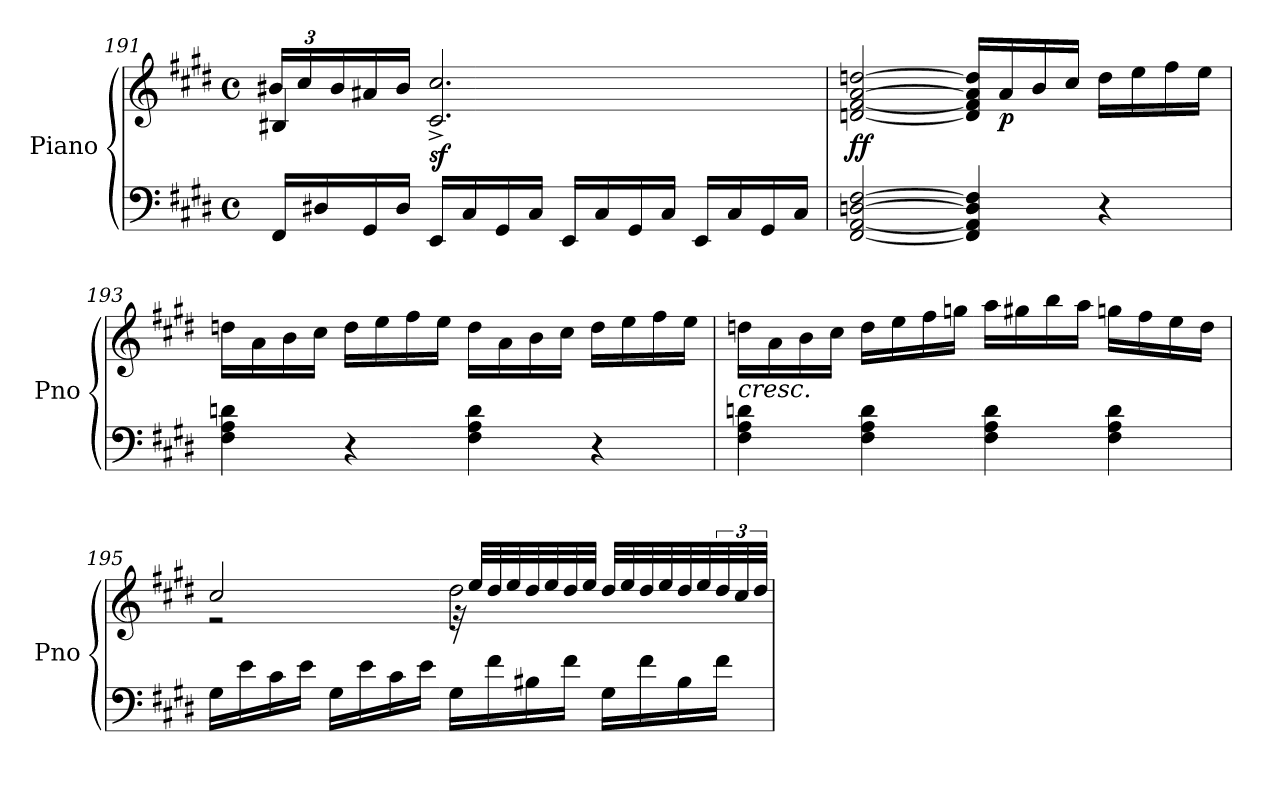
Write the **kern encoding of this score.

**kern	**kern	**dynam
*part1	*part1	*part1
*staff2	*staff1	*staff1/2
*I"Piano	*	*
*I'Pno	*	*
*clefF4	*clefG2	*
*k[f#c#g#d#]	*k[f#c#g#d#]	*
*M4/4	*M4/4	*
*met(c)	*met(c)	*
=191	=191	=191
*	*^	*
*	*	*Xbrackettup	*
16FF#/LL	4B#X/	24b#X/LL	.
.	.	24cc#/	.
16D#X/	.	.	.
.	.	24b#/	.
16GG#/	.	16a#X/	.
16D#/JJ	.	16b#/JJ	.
!	!	!	!LO:DY:b
16EE/LL	2.c#/^ 2.cc#/^	2.ryy	sf
16C#/	.	.	.
16GG#/	.	.	.
16C#/JJ	.	.	.
16EE/LL	.	.	.
16C#/	.	.	.
16GG#/	.	.	.
16C#/JJ	.	.	.
16EE/LL	.	.	.
16C#/	.	.	.
16GG#/	.	.	.
16C#/JJ	.	.	.
*	*v	*v	*
=192	=192	=192
!	!	!LO:DY:b
[2FF#/ [2AA/ [2Dn/ [2F#/	[2dn/ [2f#/ [2a/ [2ddn/	ff
4FF#/] 4AA/] 4D/] 4F#/]	16d/] 16f#/] 16a/] 16dd/]LL	.
!	!	!LO:DY:b
.	16a/	p
.	16b/	.
.	16cc#/JJ	.
4r	16dd\LL	.
.	16ee\	.
.	16ff#\	.
.	16ee\JJ	.
=193	=193	=193
4F#\ 4A\ 4dn\	16ddn\LL	.
.	16a\	.
.	16b\	.
.	16cc#\JJ	.
4r	16dd\LL	.
.	16ee\	.
.	16ff#\	.
.	16ee\JJ	.
4F#\ 4A\ 4d\	16dd\LL	.
.	16a\	.
.	16b\	.
.	16cc#\JJ	.
4r	16dd\LL	.
.	16ee\	.
.	16ff#\	.
.	16ee\JJ	.
=194	=194	=194
!	!LO:TX:b:i:t=cresc.	!
4F#\ 4A\ 4dn\	16ddn\LL	.
.	16a\	.
.	16b\	.
.	16cc#\JJ	.
4F#\ 4A\ 4d\	16dd\LL	.
.	16ee\	.
.	16ff#\	.
.	16ggn\JJ	.
4F#\ 4A\ 4d\	16aa\LL	.
.	16gg#X\	.
.	16bb\	.
.	16aa\JJ	.
4F#\ 4A\ 4d\	16ggn\LL	.
.	16ff#\	.
.	16ee\	.
.	16dd\JJ	.
=195	=195	=195
*	*^	*
16G#\LL	2cc#/	2r	.
16e\	.	.	.
16c#\	.	.	.
16e\JJ	.	.	.
16G#\LL	.	.	.
16e\	.	.	.
16c#\	.	.	.
16e\JJ	.	.	.
16G#\LL	2dd#\	32r	.
.	.	32ee/LLL	.
16f#\	.	32dd#/	.
.	.	32ee/	.
16B#X\	.	32dd#/	.
.	.	32ee/	.
16f#\JJ	.	32dd#/	.
.	.	32ee/JJJ	.
16G#\LL	.	32dd#/LLL	.
.	.	32ee/	.
16f#\	.	32dd#/	.
.	.	32ee/	.
16B#\	.	32dd#/	.
.	.	32ee/	.
*	*	*brackettup	*
16f#\JJ	.	48dd#/	.
.	.	48cc#/	.
.	.	48dd#/JJJ	.
*	*v	*v	*
=	=	=
*-	*-	*-
